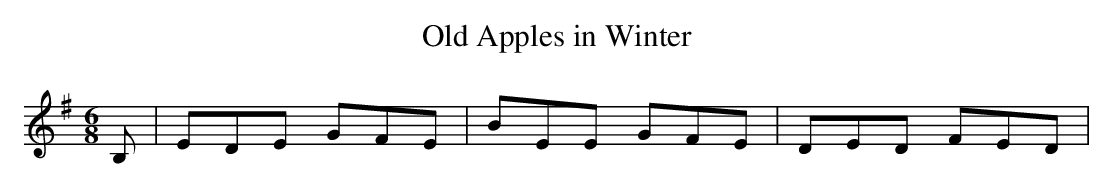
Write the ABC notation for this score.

X:1
T:Old Apples in Winter
M:6/8
L:1/8
K:Emin
B,|EDE GFE|BEE GFE|DED FED|...
